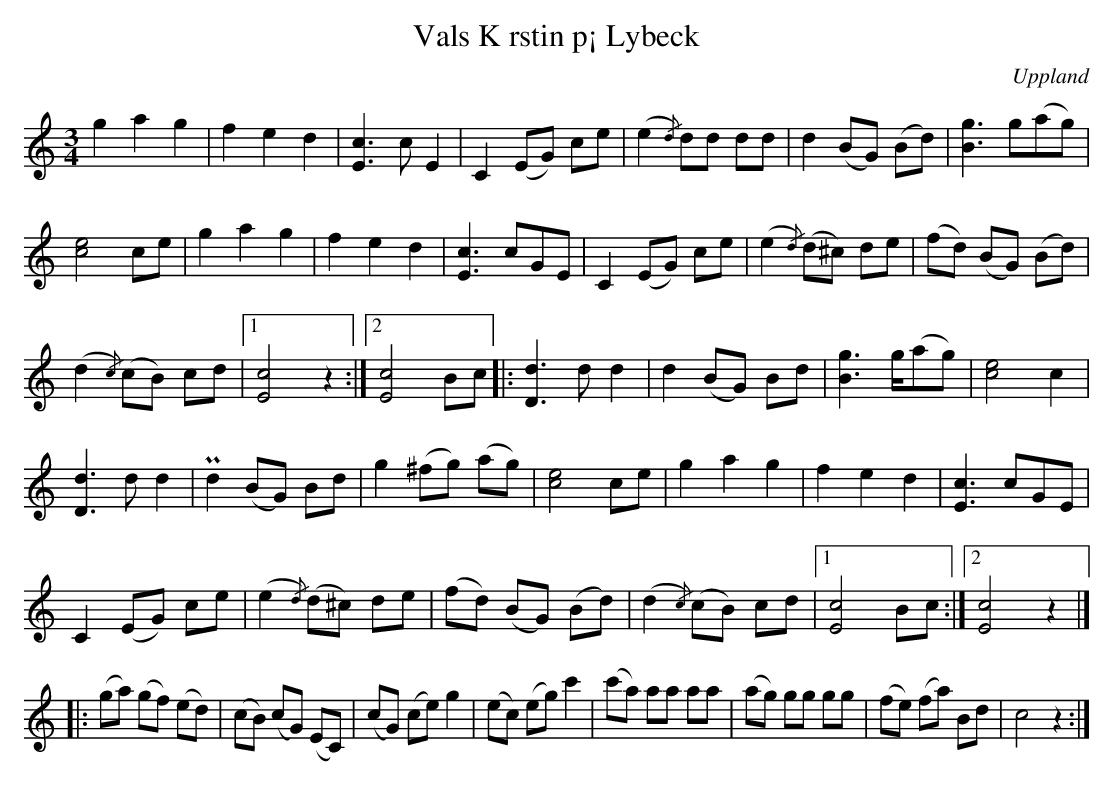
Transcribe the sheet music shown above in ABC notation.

X:1
T:K rstin p¡ Lybeck, Vals
M:3/4
L:1/8
O:Uppland
Q:170
K:C
g2a2g2 | f2e2d2 | [cE]3 cE2 | C2 (EG) ce | (e2{/d}) dd dd | d2 (BG) (Bd) | [gB]3 g(ag) |
[ec]4 ce | g2a2g2 | f2e2d2 | [cE]3 cGE | C2 (EG) ce | (e2{/d}) (d^c) de | (fd) (BG) (Bd) |
(d2{/c}) (cB) cd |1 [cE]4 z2 :|2 [cE]4 Bc |: [dD]2>d2 d2 | d2 (BG) Bd | [gB]2> g(ag) | [ec]4 c2 |
[dD]2>d2 d2 | Pd2 (BG) Bd | g2 (^fg) (ag) | [ec]4 ce | g2a2g2 | f2e2d2 | [cE]3 cGE |
C2 (EG) ce | (e2{/d}) (d^c) de | (fd) (BG) (Bd) | (d2{/c}) (cB) cd |1 [cE]4 Bc :|2 [cE]4 z2 |]
|: (ga) (gf) (ed) | (cB) (cG) (EC) | (cG) (ce) g2 | (ec) (eg) c'2 | (c'a) aa aa | (ag) gg gg | (fe) (fa) Bd | c4 z2 :|
